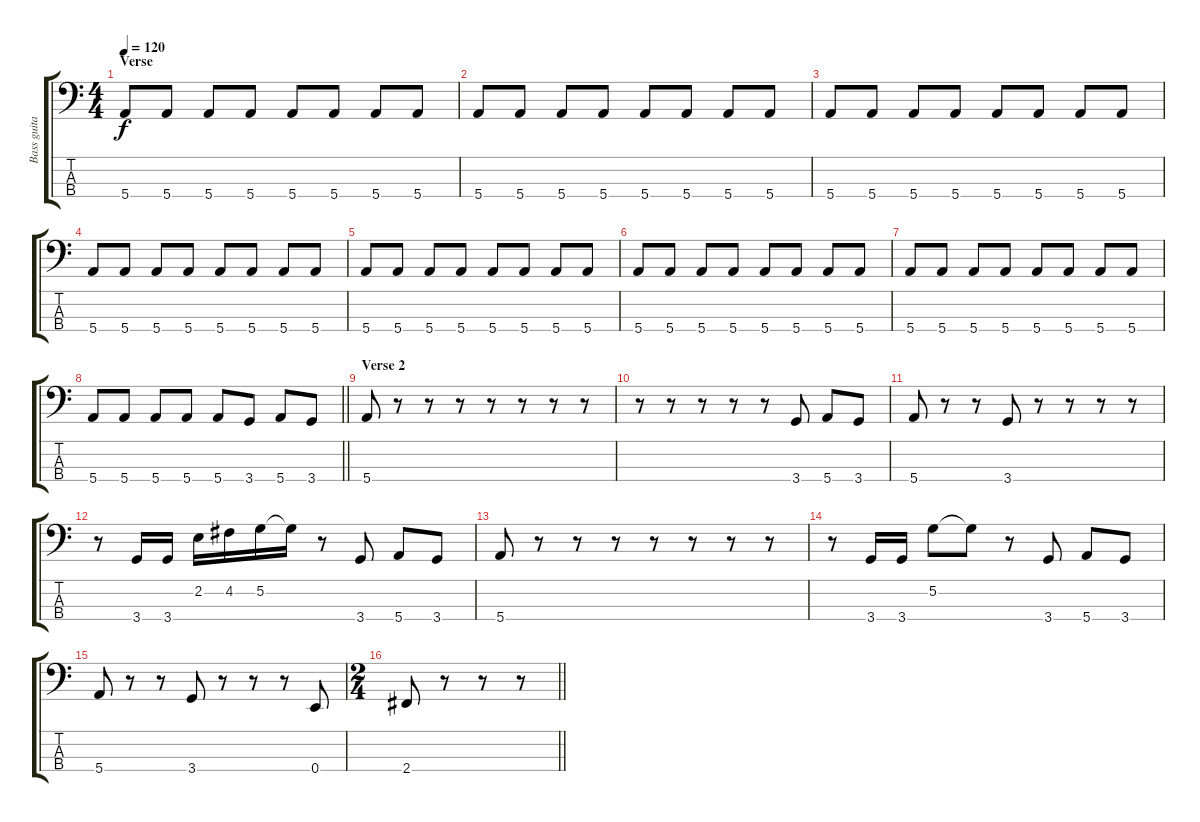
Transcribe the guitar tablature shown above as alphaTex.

\track ("Bass guitar (Pete Way)" "Bass guita") {instrument electricbassfinger}
\staff {score tabs}
\tuning (G2 D2 A1 E1) {hide}
\ts (4 4)
\section ("" "Verse")
\tempo 120
\clef f4
\ks c
5.4.8{dy f} 5.4.8 5.4.8 5.4.8 5.4.8 5.4.8 5.4.8 5.4.8 |
5.4.8 5.4.8 5.4.8 5.4.8 5.4.8 5.4.8 5.4.8 5.4.8 |
5.4.8 5.4.8 5.4.8 5.4.8 5.4.8 5.4.8 5.4.8 5.4.8 |
5.4.8 5.4.8 5.4.8 5.4.8 5.4.8 5.4.8 5.4.8 5.4.8 |
5.4.8 5.4.8 5.4.8 5.4.8 5.4.8 5.4.8 5.4.8 5.4.8 |
5.4.8 5.4.8 5.4.8 5.4.8 5.4.8 5.4.8 5.4.8 5.4.8 |
5.4.8 5.4.8 5.4.8 5.4.8 5.4.8 5.4.8 5.4.8 5.4.8 |
\barLineRight lightlight
5.4.8 5.4.8 5.4.8 5.4.8 5.4.8 3.4.8 5.4.8 3.4.8 |
\section ("" "Verse 2")
5.4.8 r.8 r.8 r.8 r.8 r.8 r.8 r.8 |
r.8 r.8 r.8 r.8 r.8 3.4.8 5.4.8 3.4.8 |
5.4.8 r.8 r.8 3.4.8 r.8 r.8 r.8 r.8 |
r.8 3.4.16 3.4.16 2.2.16 4.2.16 5.2.16 5.2{t}.16 r.8 3.4.8 5.4.8 3.4.8 |
5.4.8 r.8 r.8 r.8 r.8 r.8 r.8 r.8 |
r.8 3.4.16 3.4.16 5.2.8 5.2{t}.8 r.8 3.4.8 5.4.8 3.4.8 |
5.4.8 r.8 r.8 3.4.8 r.8 r.8 r.8 0.4.8 |
\ts (2 4)
\barLineRight lightlight
2.4.8 r.8 r.8 r.8
